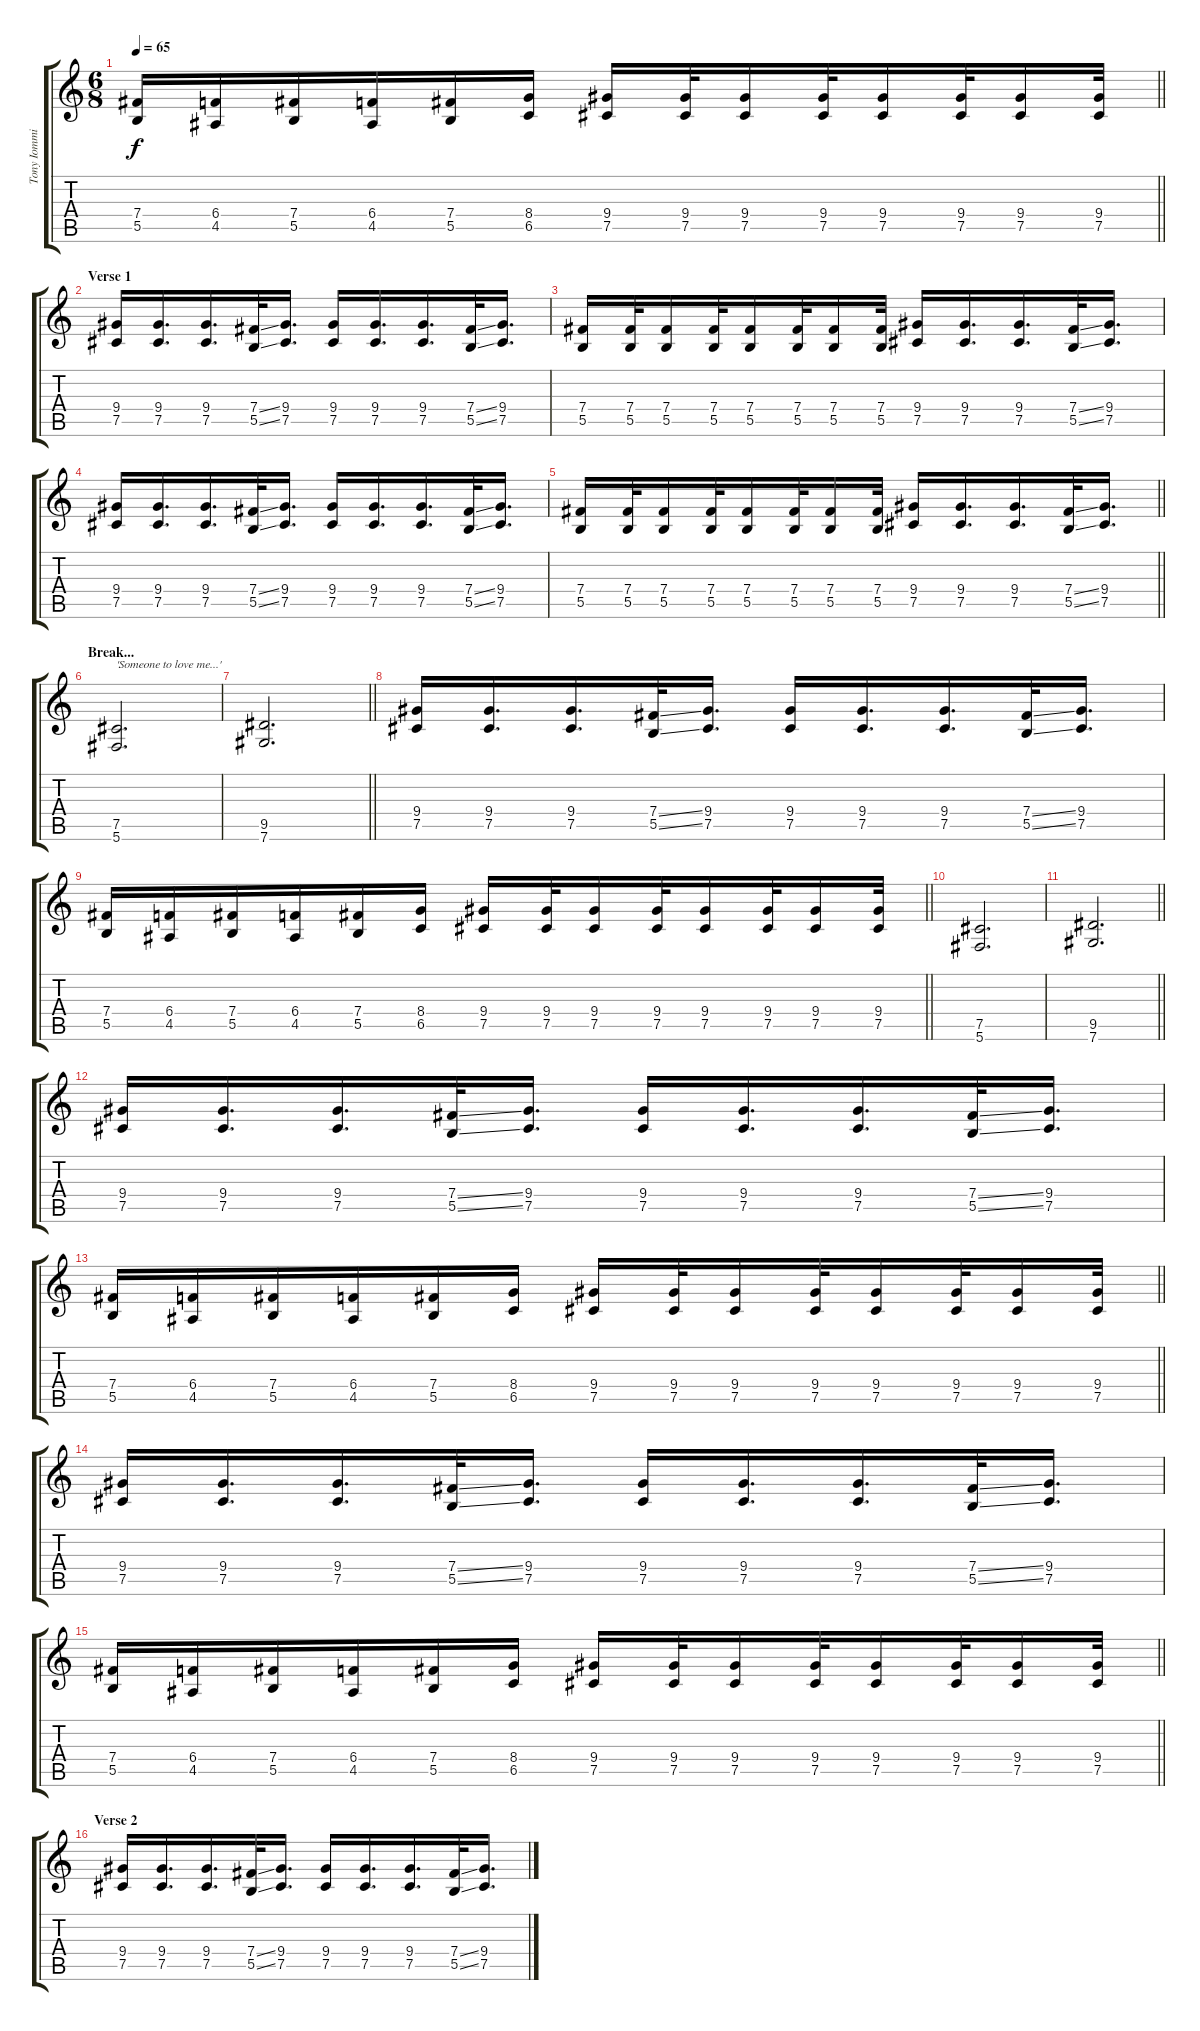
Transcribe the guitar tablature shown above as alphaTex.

\track ("Tony Iommi (Guitar)" "Tony Iommi") {instrument distortionguitar}
\staff {score tabs}
\tuning (Db4 Ab3 E3 B2 Gb2 Db2) {hide}
\ts (6 8)
\tempo 65
\clef g2
\barLineRight lightlight
\ks c
(7.4 5.5).16{dy f} (6.4 4.5).16 (7.4 5.5).16 (6.4 4.5).16 (7.4 5.5).16 (8.4 6.5).16 (9.4 7.5).16 (9.4 7.5).32 (9.4 7.5).16 (9.4 7.5).32 (9.4 7.5).16 (9.4 7.5).32 (9.4 7.5).16 (9.4 7.5).32 |
\section ("" "Verse 1")
(9.4 7.5).16 (9.4 7.5).16{d} (9.4 7.5).16{d} (7.4{ss} 5.5{ss}).32 (9.4 7.5).16{d} (9.4 7.5).16 (9.4 7.5).16{d} (9.4 7.5).16{d} (7.4{ss} 5.5{ss}).32 (9.4 7.5).16{d} |
(7.4 5.5).16 (7.4 5.5).32 (7.4 5.5).16 (7.4 5.5).32 (7.4 5.5).16 (7.4 5.5).32 (7.4 5.5).16 (7.4 5.5).32 (9.4 7.5).16 (9.4 7.5).16{d} (9.4 7.5).16{d} (7.4{ss} 5.5{ss}).32 (9.4 7.5).16{d} |
(9.4 7.5).16 (9.4 7.5).16{d} (9.4 7.5).16{d} (7.4{ss} 5.5{ss}).32 (9.4 7.5).16{d} (9.4 7.5).16 (9.4 7.5).16{d} (9.4 7.5).16{d} (7.4{ss} 5.5{ss}).32 (9.4 7.5).16{d} |
\barLineRight lightlight
(7.4 5.5).16 (7.4 5.5).32 (7.4 5.5).16 (7.4 5.5).32 (7.4 5.5).16 (7.4 5.5).32 (7.4 5.5).16 (7.4 5.5).32 (9.4 7.5).16 (9.4 7.5).16{d} (9.4 7.5).16{d} (7.4{ss} 5.5{ss}).32 (9.4 7.5).16{d} |
\section ("" "Break...")
(7.5 5.6).2{d txt "'Someone to love me...'"} |
\barLineRight lightlight
(9.5 7.6).2{d} |
(9.4 7.5).16 (9.4 7.5).16{d} (9.4 7.5).16{d} (7.4{ss} 5.5{ss}).32 (9.4 7.5).16{d} (9.4 7.5).16 (9.4 7.5).16{d} (9.4 7.5).16{d} (7.4{ss} 5.5{ss}).32 (9.4 7.5).16{d} |
\barLineRight lightlight
(7.4 5.5).16 (6.4 4.5).16 (7.4 5.5).16 (6.4 4.5).16 (7.4 5.5).16 (8.4 6.5).16 (9.4 7.5).16 (9.4 7.5).32 (9.4 7.5).16 (9.4 7.5).32 (9.4 7.5).16 (9.4 7.5).32 (9.4 7.5).16 (9.4 7.5).32 |
(7.5 5.6).2{d} |
\barLineRight lightlight
(9.5 7.6).2{d} |
(9.4 7.5).16 (9.4 7.5).16{d} (9.4 7.5).16{d} (7.4{ss} 5.5{ss}).32 (9.4 7.5).16{d} (9.4 7.5).16 (9.4 7.5).16{d} (9.4 7.5).16{d} (7.4{ss} 5.5{ss}).32 (9.4 7.5).16{d} |
\barLineRight lightlight
(7.4 5.5).16 (6.4 4.5).16 (7.4 5.5).16 (6.4 4.5).16 (7.4 5.5).16 (8.4 6.5).16 (9.4 7.5).16 (9.4 7.5).32 (9.4 7.5).16 (9.4 7.5).32 (9.4 7.5).16 (9.4 7.5).32 (9.4 7.5).16 (9.4 7.5).32 |
(9.4 7.5).16 (9.4 7.5).16{d} (9.4 7.5).16{d} (7.4{ss} 5.5{ss}).32 (9.4 7.5).16{d} (9.4 7.5).16 (9.4 7.5).16{d} (9.4 7.5).16{d} (7.4{ss} 5.5{ss}).32 (9.4 7.5).16{d} |
\barLineRight lightlight
(7.4 5.5).16 (6.4 4.5).16 (7.4 5.5).16 (6.4 4.5).16 (7.4 5.5).16 (8.4 6.5).16 (9.4 7.5).16 (9.4 7.5).32 (9.4 7.5).16 (9.4 7.5).32 (9.4 7.5).16 (9.4 7.5).32 (9.4 7.5).16 (9.4 7.5).32 |
\section ("" "Verse 2")
(9.4 7.5).16 (9.4 7.5).16{d} (9.4 7.5).16{d} (7.4{ss} 5.5{ss}).32 (9.4 7.5).16{d} (9.4 7.5).16 (9.4 7.5).16{d} (9.4 7.5).16{d} (7.4{ss} 5.5{ss}).32 (9.4 7.5).16{d}
